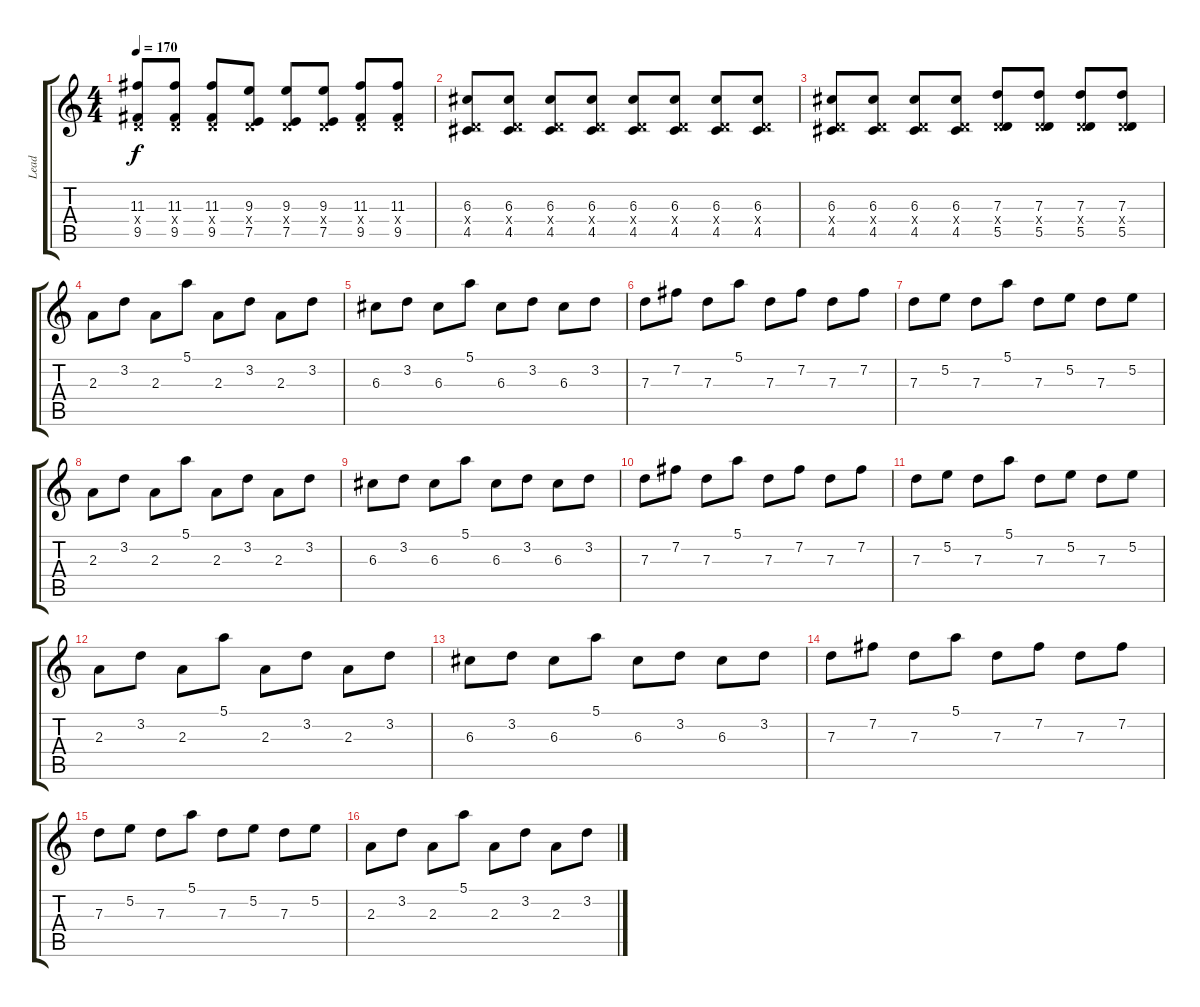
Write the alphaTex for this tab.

\track ("Lead" "Lead") {instrument distortionguitar}
\staff {score tabs}
\tuning (E4 B3 G3 D3 A2 D2) {hide}
\ts (4 4)
\tempo 170
\clef g2
\ks c
(11.3 0.4{x} 9.5).8{dy f} (11.3 0.4{x} 9.5).8 (11.3 0.4{x} 9.5).8 (9.3 0.4{x} 7.5).8 (9.3 0.4{x} 7.5).8 (9.3 0.4{x} 7.5).8 (11.3 0.4{x} 9.5).8 (11.3 0.4{x} 9.5).8 |
(6.3 0.4{x} 4.5).8 (6.3 0.4{x} 4.5).8 (6.3 0.4{x} 4.5).8 (6.3 0.4{x} 4.5).8 (6.3 0.4{x} 4.5).8 (6.3 0.4{x} 4.5).8 (6.3 0.4{x} 4.5).8 (6.3 0.4{x} 4.5).8 |
(6.3 0.4{x} 4.5).8 (6.3 0.4{x} 4.5).8 (6.3 0.4{x} 4.5).8 (6.3 0.4{x} 4.5).8 (7.3 0.4{x} 5.5).8 (7.3 0.4{x} 5.5).8 (7.3 0.4{x} 5.5).8 (7.3 0.4{x} 5.5).8 |
2.3.8 3.2.8 2.3.8 5.1.8 2.3.8 3.2.8 2.3.8 3.2.8 |
6.3.8 3.2.8 6.3.8 5.1.8 6.3.8 3.2.8 6.3.8 3.2.8 |
7.3.8 7.2.8 7.3.8 5.1.8 7.3.8 7.2.8 7.3.8 7.2.8 |
7.3.8 5.2.8 7.3.8 5.1.8 7.3.8 5.2.8 7.3.8 5.2.8 |
2.3.8 3.2.8 2.3.8 5.1.8 2.3.8 3.2.8 2.3.8 3.2.8 |
6.3.8 3.2.8 6.3.8 5.1.8 6.3.8 3.2.8 6.3.8 3.2.8 |
7.3.8 7.2.8 7.3.8 5.1.8 7.3.8 7.2.8 7.3.8 7.2.8 |
7.3.8 5.2.8 7.3.8 5.1.8 7.3.8 5.2.8 7.3.8 5.2.8 |
2.3.8 3.2.8 2.3.8 5.1.8 2.3.8 3.2.8 2.3.8 3.2.8 |
6.3.8 3.2.8 6.3.8 5.1.8 6.3.8 3.2.8 6.3.8 3.2.8 |
7.3.8 7.2.8 7.3.8 5.1.8 7.3.8 7.2.8 7.3.8 7.2.8 |
7.3.8 5.2.8 7.3.8 5.1.8 7.3.8 5.2.8 7.3.8 5.2.8 |
2.3.8 3.2.8 2.3.8 5.1.8 2.3.8 3.2.8 2.3.8 3.2.8
